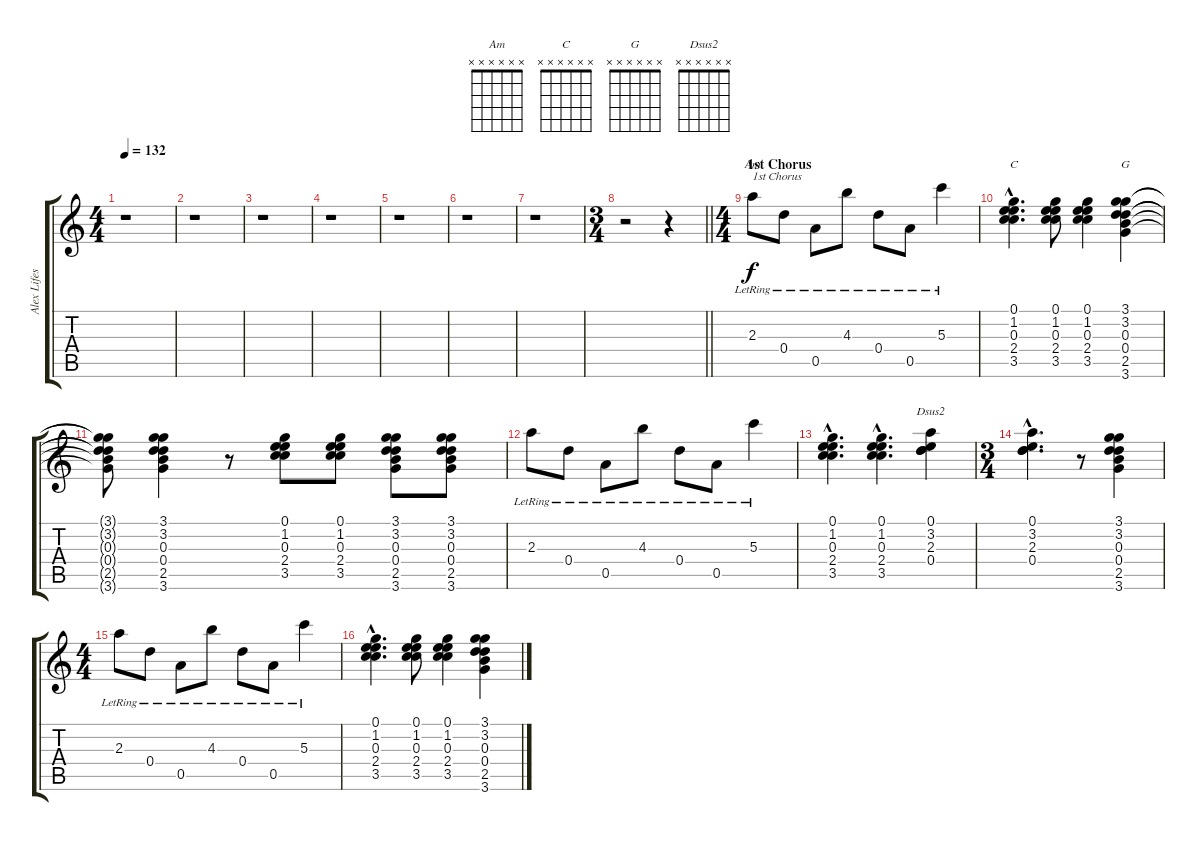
\track ("Alex Lifeson 3" "Alex Lifes") {instrument acousticguitarsteel}
\staff {score tabs}
\tuning (E4 B3 G4 D4 A3 E3) {hide}
\chord ("Am" x x x x x x) {firstfret 0}
\chord ("C" x x x x x x) {firstfret 0}
\chord ("G" x x x x x x) {firstfret 0}
\chord ("Dsus2" x x x x x x) {firstfret 0}
\ts (4 4)
\tempo 132
\clef g2
\ks c
r.1{dy f} |
r.1 |
r.1 |
r.1 |
r.1 |
r.1 |
r.1 |
\ts (3 4)
\barLineRight lightlight
r.2 r.4 |
\ts (4 4)
\section ("" "1st Chorus")
2.3{lr}.8{ch "Am" txt "1st Chorus" instrument acousticguitarsteel} 0.4{lr}.8 0.5{lr}.8 4.3{lr}.8 0.4{lr}.8 0.5{lr}.8 5.3{lr}.4 |
(0.1{hac} 1.2{hac} 0.3{hac} 2.4{hac} 3.5{hac}).4{d ch "C"} (0.1 1.2 0.3 2.4 3.5).8 (0.1 1.2 0.3 2.4 3.5).4 (3.1 3.2 0.3 0.4 2.5 3.6).4{ch "G"} |
(3.1{t} 3.2{t} 0.3{t} 0.4{t} 2.5{t} 3.6{t}).8 (3.1 3.2 0.3 0.4 2.5 3.6).4 r.8 (0.1 1.2 0.3 2.4 3.5).8 (0.1 1.2 0.3 2.4 3.5).8 (3.1 3.2 0.3 0.4 2.5 3.6).8 (3.1 3.2 0.3 0.4 2.5 3.6).8 |
2.3{lr}.8 0.4{lr}.8 0.5{lr}.8 4.3{lr}.8 0.4{lr}.8 0.5{lr}.8 5.3{lr}.4 |
(0.1{hac} 1.2{hac} 0.3{hac} 2.4{hac} 3.5{hac}).4{d} (0.1{hac} 1.2{hac} 0.3{hac} 2.4{hac} 3.5{hac}).4{d} (0.1 3.2 2.3 0.4).4{ch "Dsus2"} |
\ts (3 4)
(0.1{hac} 3.2{hac} 2.3{hac} 0.4{hac}).4{d} r.8 (3.1 3.2 0.3 0.4 2.5 3.6).4 |
\ts (4 4)
2.3{lr}.8 0.4{lr}.8 0.5{lr}.8 4.3{lr}.8 0.4{lr}.8 0.5{lr}.8 5.3{lr}.4 |
(0.1{hac} 1.2{hac} 0.3{hac} 2.4{hac} 3.5{hac}).4{d} (0.1 1.2 0.3 2.4 3.5).8 (0.1 1.2 0.3 2.4 3.5).4 (3.1 3.2 0.3 0.4 2.5 3.6).4
